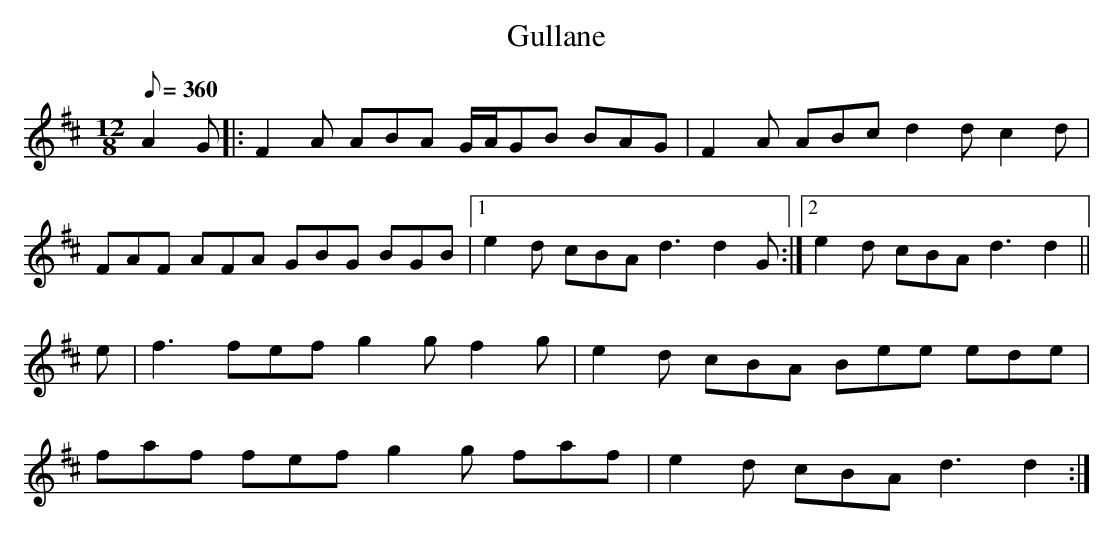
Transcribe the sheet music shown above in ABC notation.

X:1
T: Gullane
L: 1/8
M: 12/8
Q: 360
K: D
A2G|: F2A ABA G/A/GB BAG|F2A ABc d2d c2d|
FAF AFA GBG BGB|1 e2d cBA d3 d2G :|2\
e2d cBA d3 d2||
e|f3 fef g2g f2g|e2d cBA Bee ede|
faf fef g2g faf|e2d cBA d3 d2 :|
